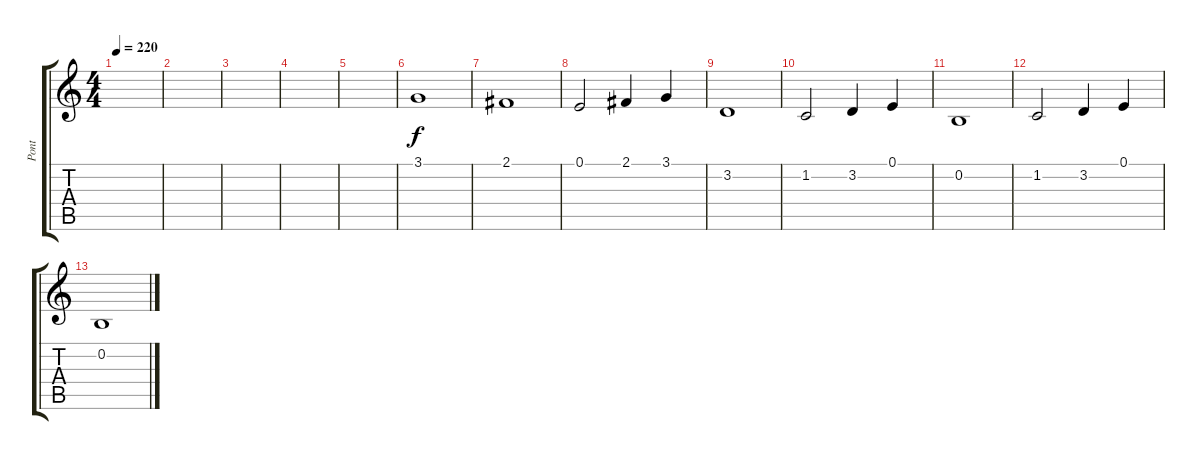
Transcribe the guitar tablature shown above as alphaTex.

\track ("Pont" "Pont") {instrument baritonesax}
\staff {score tabs}
\tuning (E4 B3 G3 D3 A2 E2) {hide}
\ts (4 4)
\tempo 220
\clef g2
\ks c
|
|
|
|
|
3.1.1 |
2.1.1 |
0.1.2 2.1.4 3.1.4 |
3.2.1 |
1.2.2 3.2.4 0.1.4 |
0.2.1 |
1.2.2 3.2.4 0.1.4 |
0.2.1
